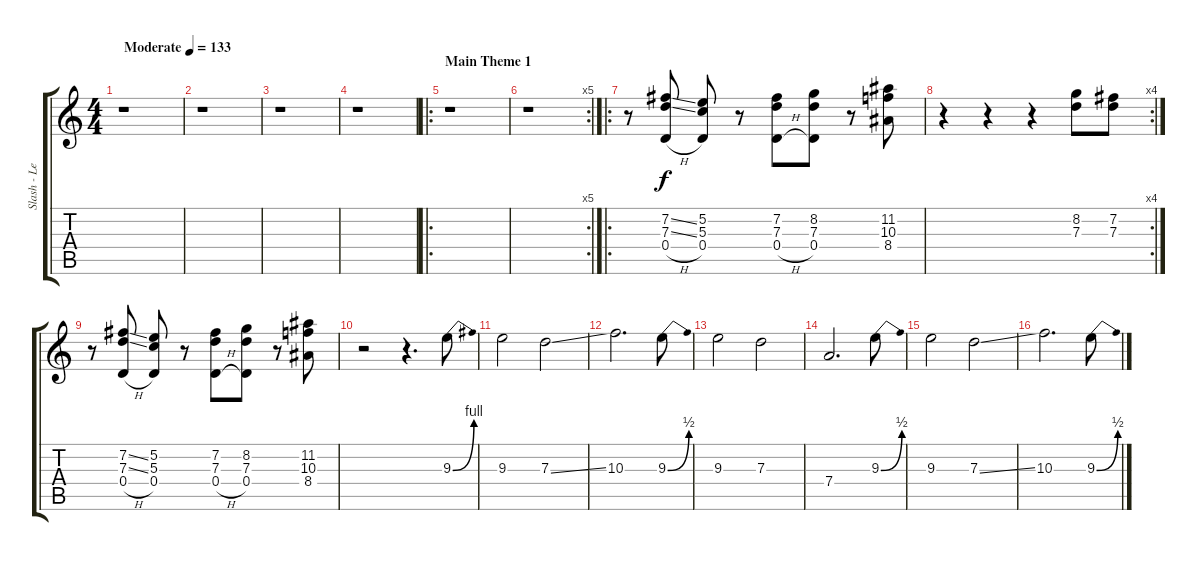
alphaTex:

\track ("Slash - Lead & Solo Guitar" "Slash - Le") {instrument overdrivenguitar}
\staff {score tabs}
\tuning (E4 B3 G3 D3 A2 D2) {hide}
\ts (4 4)
\tempo (133 "Moderate")
\clef g2
\ks c
r.1{dy f instrument overdrivenguitar} |
r.1 |
r.1 |
r.1 |
\ro
\section ("" "Main Theme 1")
r.1 |
\rc 5
r.1 |
\ro
r.8 (7.2{ss} 7.3{ss} 0.4{h}).8 (5.2 5.3 0.4).8 r.8 (7.2 7.3 0.4{h}).8 (8.2 7.3 0.4).8 r.8 (11.2 10.3 8.4).8 |
\rc 4
r.4 r.4 r.4 (8.2 7.3).8 (7.2 7.3).8 |
r.8 (7.2{ss} 7.3{ss} 0.4{h}).8 (5.2 5.3 0.4).8 r.8 (7.2 7.3 0.4{h}).8 (8.2 7.3 0.4).8 r.8 (11.2 10.3 8.4).8 |
r.2 r.4{d} 9.3{be (bend 0 0 60 4)}.8 |
9.3.2 7.3{ss}.2 |
10.3.2{d} 9.3{be (bend 0 0 60 2)}.8 |
9.3.2 7.3.2 |
7.4.2{d} 9.3{be (bend 0 0 60 2)}.8 |
9.3.2 7.3{ss}.2 |
10.3.2{d} 9.3{be (bend 0 0 60 2)}.8
